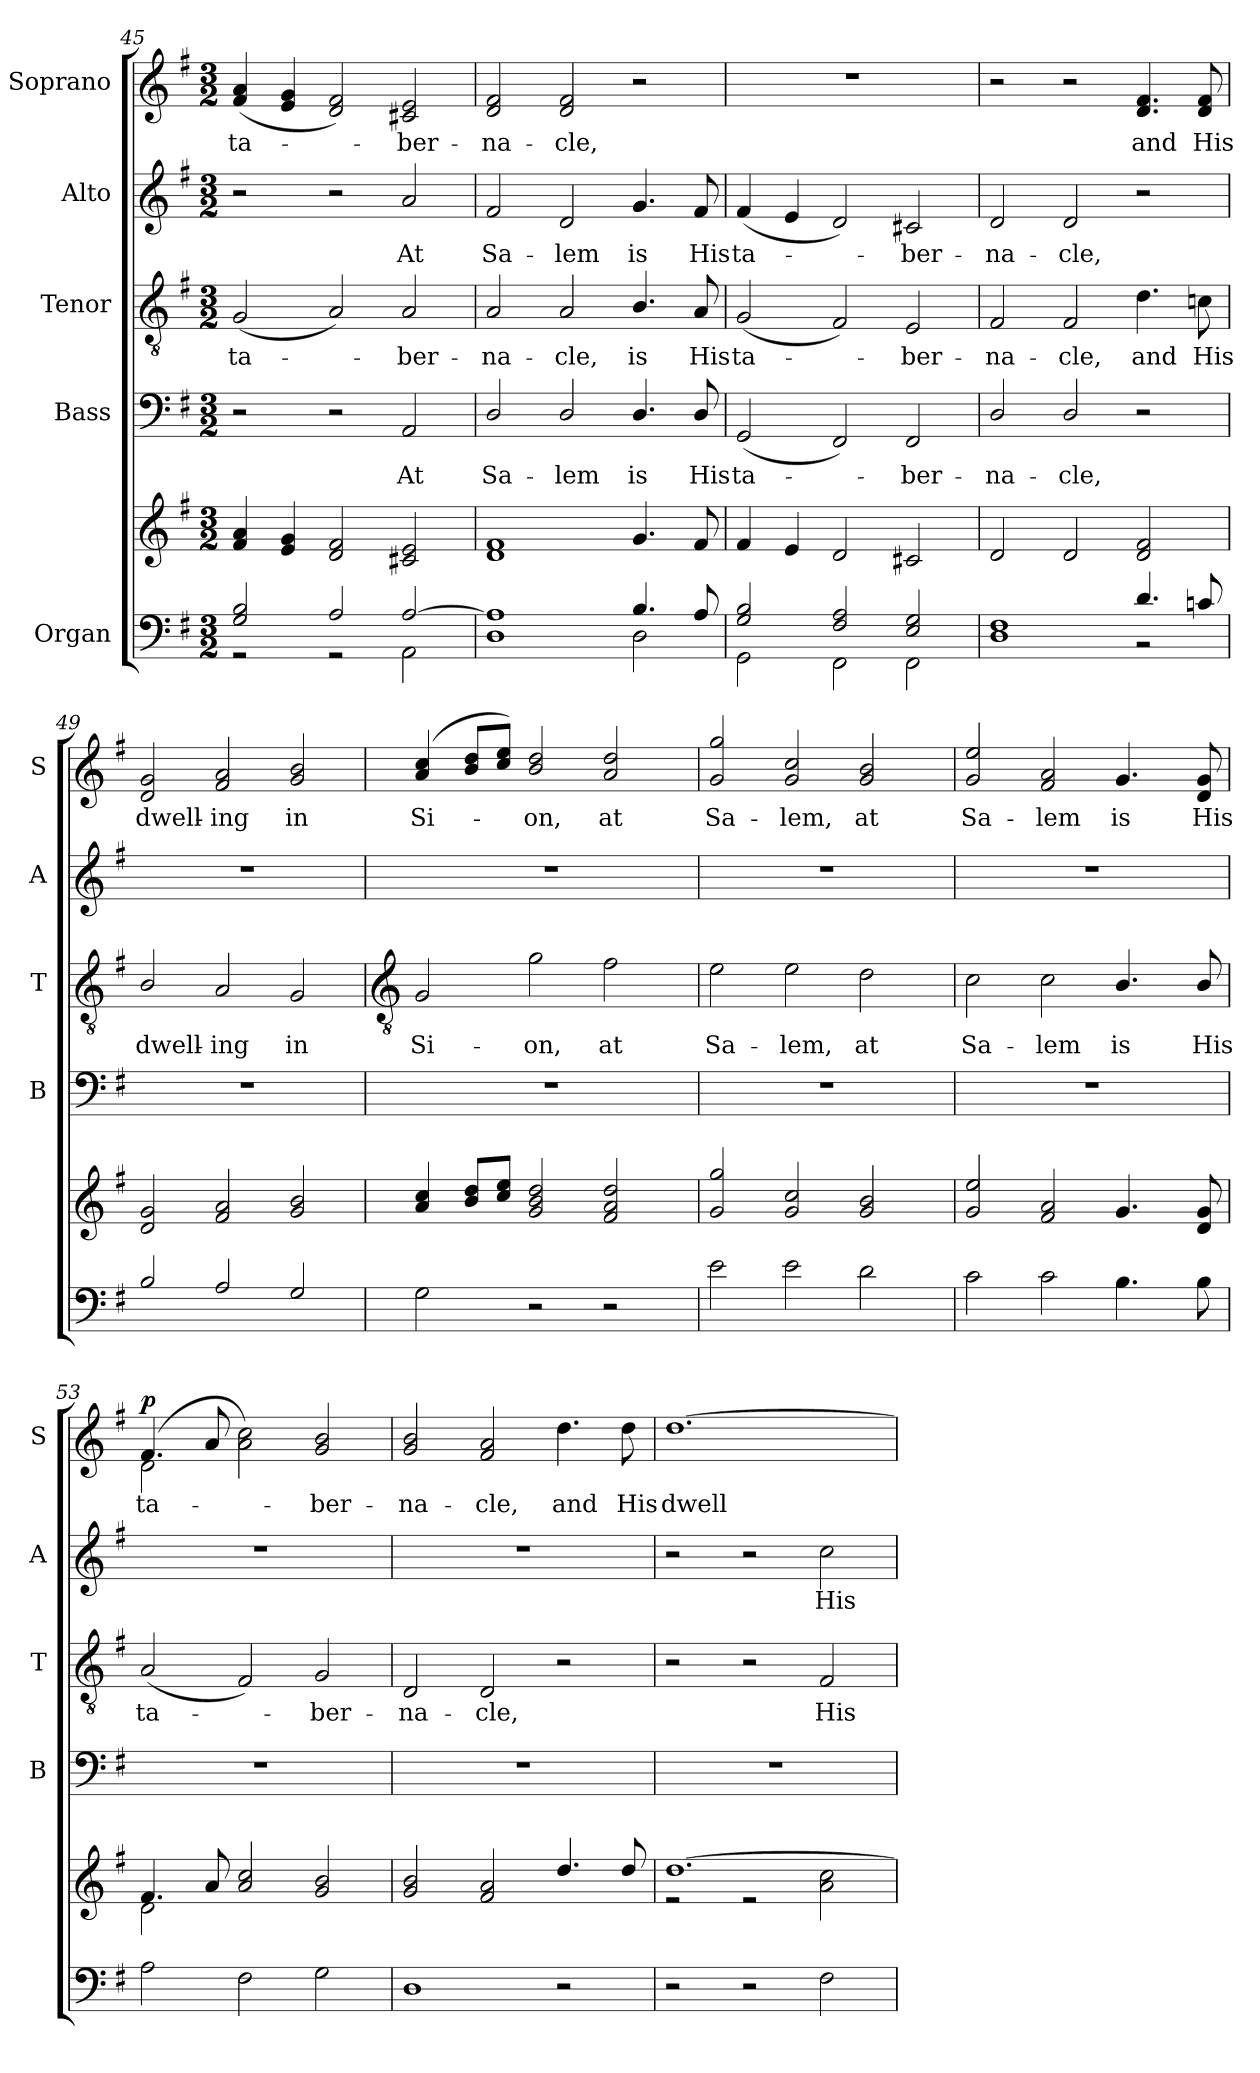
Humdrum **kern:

**kern	**kern	**kern	**text	**kern	**text	**kern	**text	**kern	**text	**dynam
*part5	*part5	*part4	*part4	*part3	*part3	*part2	*part2	*part1	*part1	*part1
*staff6	*staff5	*staff4	*staff4	*staff3	*staff3	*staff2	*staff2	*staff1	*staff1	*staff1
*I"Organ	*	*I"Bass	*	*I"Tenor	*	*I"Alto	*	*I"Soprano	*	*
*	*	*I'B	*	*I'T	*	*I'A	*	*I'S	*	*
*clefF4	*clefG2	*clefF4	*	*clefGv2	*	*clefG2	*	*clefG2	*	*
*k[f#]	*k[f#]	*k[f#]	*	*k[f#]	*	*k[f#]	*	*k[f#]	*	*
*G:	*G:	*G:	*	*G:	*	*G:	*	*G:	*	*
*M3/2	*M3/2	*M3/2	*	*M3/2	*	*M3/2	*	*M3/2	*	*
=45	=45	=45	=45	=45	=45	=45	=45	=45	=45	=45
*^	*	*	*	*	*	*	*	*	*	*
!	!	!	!	!	!	!LO:LY:b	!	!	!	!LO:LY:b	!
2G/ 2B/	2r	4f# 4a	2r	.	(<2G	ta-	2r	.	(<4f# 4a	ta-	.
.	.	4e 4g	.	.	.	.	.	.	4e 4g	.	.
2A/	2r	2d 2f#	2r	.	2A)	.	2r	.	2d 2f#)	.	.
!	!	!	!	!LO:LY:b	!	!LO:LY:b	!	!LO:LY:b	!	!LO:LY:b	!
[2A/	2AA\	2c#X 2e	2AA	At	2A	ber-	2a	At	2c#X 2e	ber-	.
=46	=46	=46	=46	=46	=46	=46	=46	=46	=46	=46	=46
!	!	!	!	!LO:LY:b	!	!LO:LY:b	!	!LO:LY:b	!	!LO:LY:b	!
1A/]	1D/	1d 1f#	2D/	Sa-	2A	-na-	2f#	Sa-	2d 2f#	-na-	.
!	!	!	!	!LO:LY:b	!	!LO:LY:b	!	!LO:LY:b	!	!LO:LY:b	!
.	.	.	2D/	-lem	2A	-cle,	2d	-lem	2d 2f#	-cle,	.
!	!	!	!	!LO:LY:b	!	!LO:LY:b	!	!LO:LY:b	!	!	!
4.B/	2D\	4.g	4.D/	is	4.B/	is	4.g	is	2r	.	.
!	!	!	!	!LO:LY:b	!	!LO:LY:b	!	!LO:LY:b	!	!	!
8A/	.	8f#	8D/	His	8A	His	8f#	His	.	.	.
=47	=47	=47	=47	=47	=47	=47	=47	=47	=47	=47	=47
!	!	!	!	!LO:LY:b	!	!LO:LY:b	!	!LO:LY:b	!LO:N:vis=1	!	!
2G/ 2B/	2GG\	4f#	(<2GG	ta-	(<2G	ta-	(<4f#	ta-	1.r	.	.
.	.	4e	.	.	.	.	4e	.	.	.	.
2F#/ 2A/	2FF#\	2d	2FF#)	.	2F#)	.	2d)	.	.	.	.
!	!	!	!	!LO:LY:b	!	!LO:LY:b	!	!LO:LY:b	!	!	!
2E/ 2G/	2FF#\	2c#X	2FF#	ber-	2E	ber-	2c#X	ber-	.	.	.
=48	=48	=48	=48	=48	=48	=48	=48	=48	=48	=48	=48
!	!	!	!	!LO:LY:b	!	!LO:LY:b	!	!LO:LY:b	!	!	!
1F#/	1D/	2d	2D/	-na-	2F#	-na-	2d	-na-	2r	.	.
!	!	!	!	!LO:LY:b	!	!LO:LY:b	!	!LO:LY:b	!	!	!
.	.	2d	2D/	-cle,	2F#	-cle,	2d	-cle,	2r	.	.
!	!	!	!	!	!	!LO:LY:b	!	!	!	!LO:LY:b	!
4.d/	2r	2d 2f#	2r	.	4.d	and	2r	.	4.d 4.f#	and	.
!	!	!	!	!	!	!LO:LY:b	!	!	!	!LO:LY:b	!
8cn/	.	.	.	.	8cn	His	.	.	8d 8f#	His	.
=49	=49	=49	=49	=49	=49	=49	=49	=49	=49	=49	=49
!	!	!	!LO:N:vis=1	!	!	!LO:LY:b	!LO:N:vis=1	!	!	!LO:LY:b	!
2B/	1.ryy	2d 2g	1.r	.	2B/	dwell-	1.r	.	2d 2g	dwell-	.
!	!	!	!	!	!	!LO:LY:b	!	!	!	!LO:LY:b	!
2A/	.	2f# 2a	.	.	2A	-ing	.	.	2f# 2a	-ing	.
!	!	!	!	!	!	!LO:LY:b	!	!	!	!LO:LY:b	!
2G/	.	2g 2b	.	.	2G	in	.	.	2g 2b	in	.
*v	*v	*	*	*	*	*	*	*	*	*	*
!!LO:LB:g=z
=50	=50	=50	=50	=50	=50	=50	=50	=50	=50	=50
*	*	*	*	*clefGv2	*	*	*	*	*	*
*	*^	*	*	*	*	*	*	*^	*	*
!	!	!	!LO:N:vis=1	!	!	!LO:LY:b	!LO:N:vis=1	!	!	!LO:N:vis=1	!LO:LY:b	!
2G	4a/ 4cc/	1ryy	1.r	.	2G	Si-	1.r	.	(>4a 4cc	1.ryy	Si-	.
.	8b/ 8dd/L	.	.	.	.	.	.	.	8b 8ddL	.	.	.
.	8cc/ 8ee/J	.	.	.	.	.	.	.	8cc 8eeJ)	.	.	.
!	!	!	!	!	!	!LO:LY:b	!	!	!	!	!LO:LY:b	!
2r	2g/ 2b/ 2dd/	.	.	.	2g	-on,	.	.	2b 2dd	.	on,	.
!	!	!	!	!	!	!LO:LY:b	!	!	!	!	!LO:LY:b	!
2r	2f#/ 2a/ 2dd/	4.ryy	.	.	2f#	at	.	.	2a 2dd	.	at	.
.	.	8ryy	.	.	.	.	.	.	.	.	.	.
=51	=51	=51	=51	=51	=51	=51	=51	=51	=51	=51	=51	=51
!	!	!	!LO:N:vis=1	!	!	!LO:LY:b	!LO:N:vis=1	!	!	!LO:N:vis=1	!LO:LY:b	!
2e	2g/ 2gg/	1ryy	1.r	.	2e	Sa-	1.r	.	2g 2gg	1.ryy	Sa-	.
!	!	!	!	!	!	!LO:LY:b	!	!	!	!	!LO:LY:b	!
2e	2g/ 2cc/	.	.	.	2e	-lem,	.	.	2g 2cc	.	-lem,	.
!	!	!	!	!	!	!LO:LY:b	!	!	!	!	!LO:LY:b	!
2d	2g/ 2b/	4.ryy	.	.	2d	at	.	.	2g 2b	.	at	.
.	.	8ryy	.	.	.	.	.	.	.	.	.	.
=52	=52	=52	=52	=52	=52	=52	=52	=52	=52	=52	=52	=52
!	!	!	!LO:N:vis=1	!	!	!LO:LY:b	!LO:N:vis=1	!	!	!LO:N:vis=1	!LO:LY:b	!
2c	2g/ 2ee/	1ryy	1.r	.	2c	Sa-	1.r	.	2g 2ee	1.ryy	Sa-	.
!	!	!	!	!	!	!LO:LY:b	!	!	!	!	!LO:LY:b	!
2c	2f#/ 2a/	.	.	.	2c	-lem	.	.	2f# 2a	.	-lem	.
!	!	!	!	!	!	!LO:LY:b	!	!	!	!	!LO:LY:b	!
4.B\	4.g/	4ryy	.	.	4.B/	is	.	.	4.g	.	is	.
.	.	4ryy	.	.	.	.	.	.	.	.	.	.
!	!	!	!	!	!	!LO:LY:b	!	!	!	!	!LO:LY:b	!
8B\	8d/ 8g/	.	.	.	8B/	His	.	.	8d 8g	.	His	.
=53	=53	=53	=53	=53	=53	=53	=53	=53	=53	=53	=53	=53
!	!	!	!LO:N:vis=1	!	!	!LO:LY:b	!LO:N:vis=1	!	!	!	!LO:LY:b	!LO:DY:b
2A	4.f#/	2d\	1.r	.	(<2A	ta-	1.r	.	(<4.f#	2d\	ta-	p
.	8a/	.	.	.	.	.	.	.	8a	.	.	.
2F#	2a/ 2cc/	1ryy	.	.	2F#)	.	.	.	2a 2cc)	1ryy	.	.
!	!	!	!	!	!	!LO:LY:b	!	!	!	!	!LO:LY:b	!
2G	2g/ 2b/	.	.	.	2G	ber-	.	.	2g/ 2b/	.	ber-	.
=54	=54	=54	=54	=54	=54	=54	=54	=54	=54	=54	=54	=54
!	!	!	!LO:N:vis=1	!	!	!LO:LY:b	!LO:N:vis=1	!	!	!	!LO:LY:b	!
1D	2g/ 2b/	1ryy	1.r	.	2D	-na-	1.r	.	2g 2b	1ryy	-na-	.
!	!	!	!	!	!	!LO:LY:b	!	!	!	!	!LO:LY:b	!
.	2f#/ 2a/	.	.	.	2D	-cle,	.	.	2f# 2a	.	-cle,	.
!	!	!	!	!	!	!	!	!	!	!	!LO:LY:b	!
2r	4.dd/	4.ryy	.	.	2r	.	.	.	4.dd	4.ryy	and	.
!	!	!	!	!	!	!	!	!	!	!	!LO:LY:b	!
.	8dd/	8ryy	.	.	.	.	.	.	8dd	8ryy	His	.
=55	=55	=55	=55	=55	=55	=55	=55	=55	=55	=55	=55	=55
!	!	!	!LO:N:vis=1	!	!	!	!	!	!	!	!LO:LY:b	!
2r	[1.dd/	2r	1.r	.	2r	.	2r	.	[1.dd	1.ryy	dwell-	.
2r	.	2r	.	.	2r	.	2r	.	.	.	.	.
!	!	!	!	!	!	!LO:LY:b	!	!LO:LY:b	!	!	!	!
2F#	.	2a\ 2cc\	.	.	2F#	His	2cc	His	.	.	.	.
*	*v	*v	*	*	*	*	*	*	*v	*v	*	*
=	=	=	=	=	=	=	=	=	=	=
*-	*-	*-	*-	*-	*-	*-	*-	*-	*-	*-
